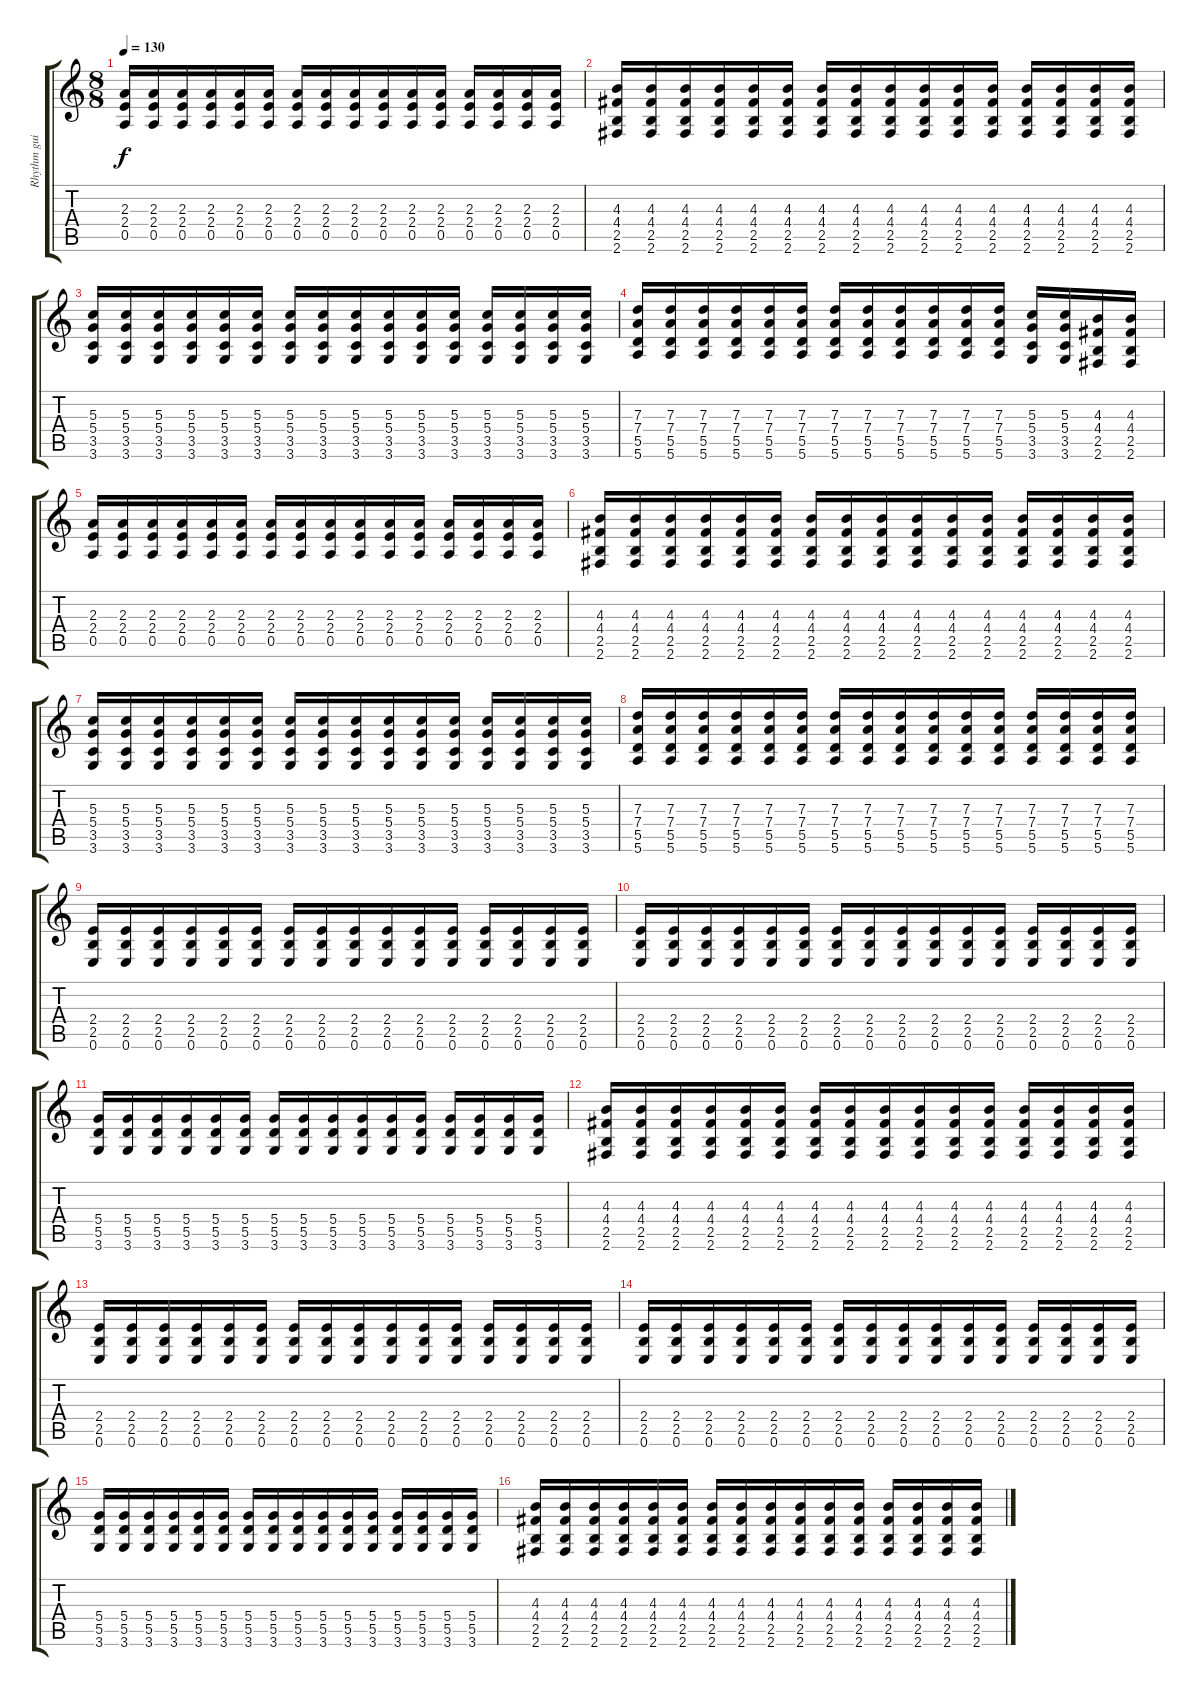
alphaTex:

\track ("Rhythm guitar" "Rhythm gui") {instrument distortionguitar}
\staff {score tabs}
\tuning (E4 B3 G3 D3 A2 E2) {hide}
\ts (8 8)
\tempo 130
\clef g2
\ks c
(2.3 2.4 0.5).16{dy f} (2.3 2.4 0.5).16 (2.3 2.4 0.5).16 (2.3 2.4 0.5).16 (2.3 2.4 0.5).16 (2.3 2.4 0.5).16 (2.3 2.4 0.5).16 (2.3 2.4 0.5).16 (2.3 2.4 0.5).16 (2.3 2.4 0.5).16 (2.3 2.4 0.5).16 (2.3 2.4 0.5).16 (2.3 2.4 0.5).16 (2.3 2.4 0.5).16 (2.3 2.4 0.5).16 (2.3 2.4 0.5).16 |
(4.3 4.4 2.5 2.6).16 (4.3 4.4 2.5 2.6).16 (4.3 4.4 2.5 2.6).16 (4.3 4.4 2.5 2.6).16 (4.3 4.4 2.5 2.6).16 (4.3 4.4 2.5 2.6).16 (4.3 4.4 2.5 2.6).16 (4.3 4.4 2.5 2.6).16 (4.3 4.4 2.5 2.6).16 (4.3 4.4 2.5 2.6).16 (4.3 4.4 2.5 2.6).16 (4.3 4.4 2.5 2.6).16 (4.3 4.4 2.5 2.6).16 (4.3 4.4 2.5 2.6).16 (4.3 4.4 2.5 2.6).16 (4.3 4.4 2.5 2.6).16 |
(5.3 5.4 3.5 3.6).16 (5.3 5.4 3.5 3.6).16 (5.3 5.4 3.5 3.6).16 (5.3 5.4 3.5 3.6).16 (5.3 5.4 3.5 3.6).16 (5.3 5.4 3.5 3.6).16 (5.3 5.4 3.5 3.6).16 (5.3 5.4 3.5 3.6).16 (5.3 5.4 3.5 3.6).16 (5.3 5.4 3.5 3.6).16 (5.3 5.4 3.5 3.6).16 (5.3 5.4 3.5 3.6).16 (5.3 5.4 3.5 3.6).16 (5.3 5.4 3.5 3.6).16 (5.3 5.4 3.5 3.6).16 (5.3 5.4 3.5 3.6).16 |
(7.3 7.4 5.5 5.6).16 (7.3 7.4 5.5 5.6).16 (7.3 7.4 5.5 5.6).16 (7.3 7.4 5.5 5.6).16 (7.3 7.4 5.5 5.6).16 (7.3 7.4 5.5 5.6).16 (7.3 7.4 5.5 5.6).16 (7.3 7.4 5.5 5.6).16 (7.3 7.4 5.5 5.6).16 (7.3 7.4 5.5 5.6).16 (7.3 7.4 5.5 5.6).16 (7.3 7.4 5.5 5.6).16 (5.3 5.4 3.5 3.6).16 (5.3 5.4 3.5 3.6).16 (4.3 4.4 2.5 2.6).16 (4.3 4.4 2.5 2.6).16 |
(2.3 2.4 0.5).16 (2.3 2.4 0.5).16 (2.3 2.4 0.5).16 (2.3 2.4 0.5).16 (2.3 2.4 0.5).16 (2.3 2.4 0.5).16 (2.3 2.4 0.5).16 (2.3 2.4 0.5).16 (2.3 2.4 0.5).16 (2.3 2.4 0.5).16 (2.3 2.4 0.5).16 (2.3 2.4 0.5).16 (2.3 2.4 0.5).16 (2.3 2.4 0.5).16 (2.3 2.4 0.5).16 (2.3 2.4 0.5).16 |
(4.3 4.4 2.5 2.6).16 (4.3 4.4 2.5 2.6).16 (4.3 4.4 2.5 2.6).16 (4.3 4.4 2.5 2.6).16 (4.3 4.4 2.5 2.6).16 (4.3 4.4 2.5 2.6).16 (4.3 4.4 2.5 2.6).16 (4.3 4.4 2.5 2.6).16 (4.3 4.4 2.5 2.6).16 (4.3 4.4 2.5 2.6).16 (4.3 4.4 2.5 2.6).16 (4.3 4.4 2.5 2.6).16 (4.3 4.4 2.5 2.6).16 (4.3 4.4 2.5 2.6).16 (4.3 4.4 2.5 2.6).16 (4.3 4.4 2.5 2.6).16 |
(5.3 5.4 3.5 3.6).16 (5.3 5.4 3.5 3.6).16 (5.3 5.4 3.5 3.6).16 (5.3 5.4 3.5 3.6).16 (5.3 5.4 3.5 3.6).16 (5.3 5.4 3.5 3.6).16 (5.3 5.4 3.5 3.6).16 (5.3 5.4 3.5 3.6).16 (5.3 5.4 3.5 3.6).16 (5.3 5.4 3.5 3.6).16 (5.3 5.4 3.5 3.6).16 (5.3 5.4 3.5 3.6).16 (5.3 5.4 3.5 3.6).16 (5.3 5.4 3.5 3.6).16 (5.3 5.4 3.5 3.6).16 (5.3 5.4 3.5 3.6).16 |
(7.3 7.4 5.5 5.6).16 (7.3 7.4 5.5 5.6).16 (7.3 7.4 5.5 5.6).16 (7.3 7.4 5.5 5.6).16 (7.3 7.4 5.5 5.6).16 (7.3 7.4 5.5 5.6).16 (7.3 7.4 5.5 5.6).16 (7.3 7.4 5.5 5.6).16 (7.3 7.4 5.5 5.6).16 (7.3 7.4 5.5 5.6).16 (7.3 7.4 5.5 5.6).16 (7.3 7.4 5.5 5.6).16 (7.3 7.4 5.5 5.6).16 (7.3 7.4 5.5 5.6).16 (7.3 7.4 5.5 5.6).16 (7.3 7.4 5.5 5.6).16 |
(2.4 2.5 0.6).16 (2.4 2.5 0.6).16 (2.4 2.5 0.6).16 (2.4 2.5 0.6).16 (2.4 2.5 0.6).16 (2.4 2.5 0.6).16 (2.4 2.5 0.6).16 (2.4 2.5 0.6).16 (2.4 2.5 0.6).16 (2.4 2.5 0.6).16 (2.4 2.5 0.6).16 (2.4 2.5 0.6).16 (2.4 2.5 0.6).16 (2.4 2.5 0.6).16 (2.4 2.5 0.6).16 (2.4 2.5 0.6).16 |
(2.4 2.5 0.6).16 (2.4 2.5 0.6).16 (2.4 2.5 0.6).16 (2.4 2.5 0.6).16 (2.4 2.5 0.6).16 (2.4 2.5 0.6).16 (2.4 2.5 0.6).16 (2.4 2.5 0.6).16 (2.4 2.5 0.6).16 (2.4 2.5 0.6).16 (2.4 2.5 0.6).16 (2.4 2.5 0.6).16 (2.4 2.5 0.6).16 (2.4 2.5 0.6).16 (2.4 2.5 0.6).16 (2.4 2.5 0.6).16 |
(5.4 5.5 3.6).16 (5.4 5.5 3.6).16 (5.4 5.5 3.6).16 (5.4 5.5 3.6).16 (5.4 5.5 3.6).16 (5.4 5.5 3.6).16 (5.4 5.5 3.6).16 (5.4 5.5 3.6).16 (5.4 5.5 3.6).16 (5.4 5.5 3.6).16 (5.4 5.5 3.6).16 (5.4 5.5 3.6).16 (5.4 5.5 3.6).16 (5.4 5.5 3.6).16 (5.4 5.5 3.6).16 (5.4 5.5 3.6).16 |
(4.3 4.4 2.5 2.6).16 (4.3 4.4 2.5 2.6).16 (4.3 4.4 2.5 2.6).16 (4.3 4.4 2.5 2.6).16 (4.3 4.4 2.5 2.6).16 (4.3 4.4 2.5 2.6).16 (4.3 4.4 2.5 2.6).16 (4.3 4.4 2.5 2.6).16 (4.3 4.4 2.5 2.6).16 (4.3 4.4 2.5 2.6).16 (4.3 4.4 2.5 2.6).16 (4.3 4.4 2.5 2.6).16 (4.3 4.4 2.5 2.6).16 (4.3 4.4 2.5 2.6).16 (4.3 4.4 2.5 2.6).16 (4.3 4.4 2.5 2.6).16 |
(2.4 2.5 0.6).16 (2.4 2.5 0.6).16 (2.4 2.5 0.6).16 (2.4 2.5 0.6).16 (2.4 2.5 0.6).16 (2.4 2.5 0.6).16 (2.4 2.5 0.6).16 (2.4 2.5 0.6).16 (2.4 2.5 0.6).16 (2.4 2.5 0.6).16 (2.4 2.5 0.6).16 (2.4 2.5 0.6).16 (2.4 2.5 0.6).16 (2.4 2.5 0.6).16 (2.4 2.5 0.6).16 (2.4 2.5 0.6).16 |
(2.4 2.5 0.6).16 (2.4 2.5 0.6).16 (2.4 2.5 0.6).16 (2.4 2.5 0.6).16 (2.4 2.5 0.6).16 (2.4 2.5 0.6).16 (2.4 2.5 0.6).16 (2.4 2.5 0.6).16 (2.4 2.5 0.6).16 (2.4 2.5 0.6).16 (2.4 2.5 0.6).16 (2.4 2.5 0.6).16 (2.4 2.5 0.6).16 (2.4 2.5 0.6).16 (2.4 2.5 0.6).16 (2.4 2.5 0.6).16 |
(5.4 5.5 3.6).16 (5.4 5.5 3.6).16 (5.4 5.5 3.6).16 (5.4 5.5 3.6).16 (5.4 5.5 3.6).16 (5.4 5.5 3.6).16 (5.4 5.5 3.6).16 (5.4 5.5 3.6).16 (5.4 5.5 3.6).16 (5.4 5.5 3.6).16 (5.4 5.5 3.6).16 (5.4 5.5 3.6).16 (5.4 5.5 3.6).16 (5.4 5.5 3.6).16 (5.4 5.5 3.6).16 (5.4 5.5 3.6).16 |
(4.3 4.4 2.5 2.6).16 (4.3 4.4 2.5 2.6).16 (4.3 4.4 2.5 2.6).16 (4.3 4.4 2.5 2.6).16 (4.3 4.4 2.5 2.6).16 (4.3 4.4 2.5 2.6).16 (4.3 4.4 2.5 2.6).16 (4.3 4.4 2.5 2.6).16 (4.3 4.4 2.5 2.6).16 (4.3 4.4 2.5 2.6).16 (4.3 4.4 2.5 2.6).16 (4.3 4.4 2.5 2.6).16 (4.3 4.4 2.5 2.6).16 (4.3 4.4 2.5 2.6).16 (4.3 4.4 2.5 2.6).16 (4.3 4.4 2.5 2.6).16
